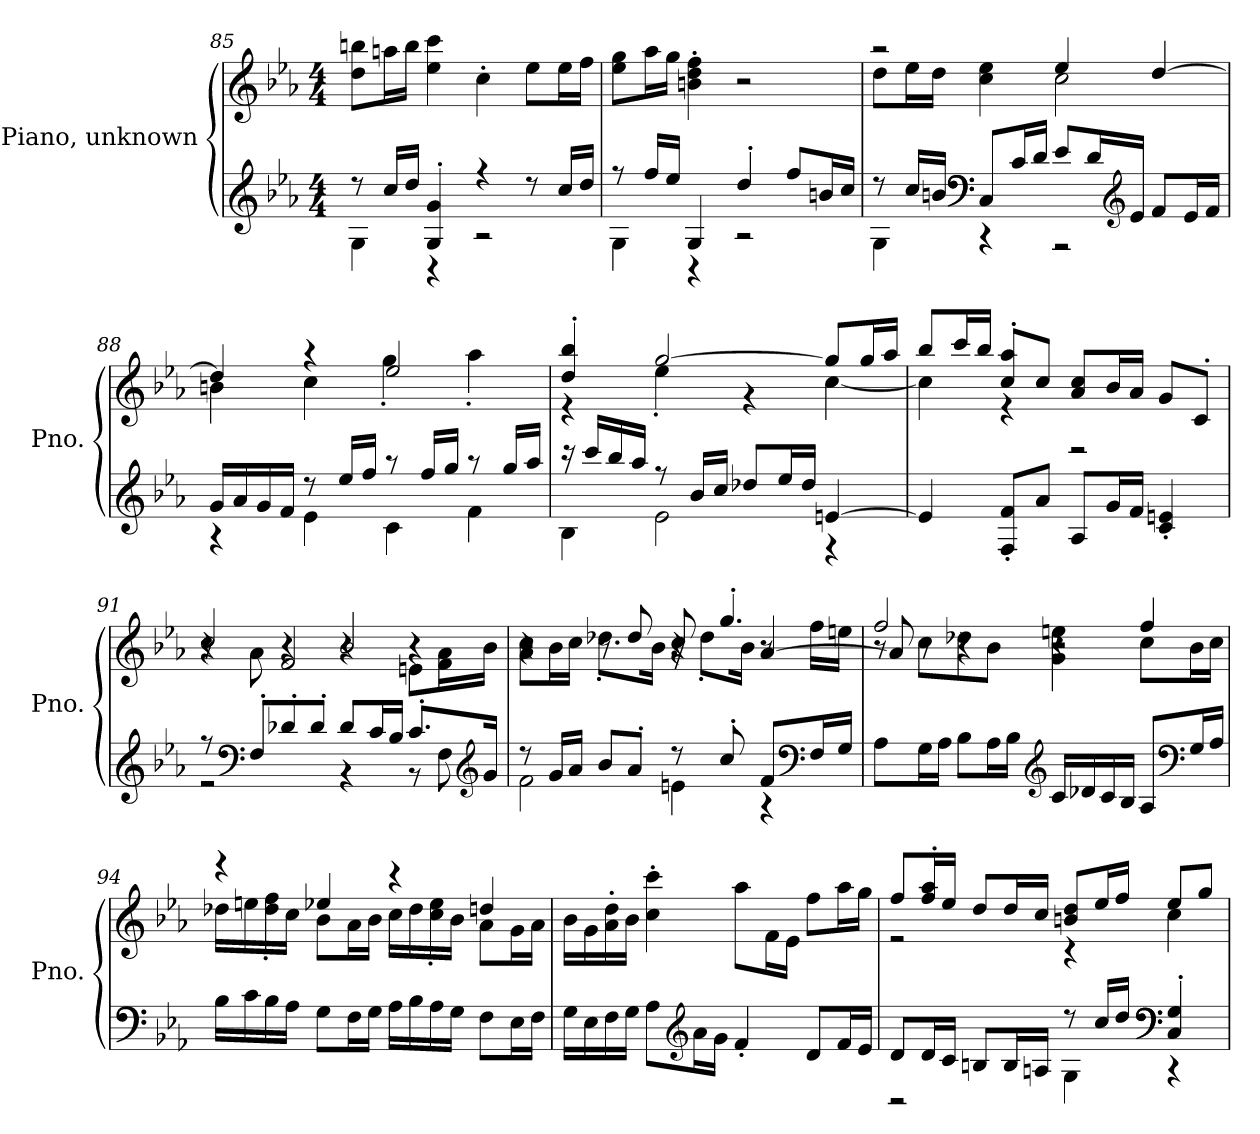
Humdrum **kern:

**kern	**kern
*part1	*part1
*staff2	*staff1
*I"Piano, unknown	*
*I'Pno.	*
!!LO:PB:g=z
*clefG2	*clefG2
*k[b-e-a-]	*k[b-e-a-]
*M4/4	*M4/4
=85	=85
*^	*
8r	4G\	8dd\ 8bbn\L
16cc/LL	.	16aan\L
16dd/JJ	.	16bb\JJ
4G/' 4g/'	4r	4ee-\ 4ccc\
4r	2r	4cc'\
8r	.	8ee-\L
16cc/LL	.	16ee-\L
16dd/JJ	.	16ff\JJ
=86	=86	=86
8r	4G\	8ee-\ 8gg\L
16ff/LL	.	16aa-\L
16ee-/JJ	.	16gg\JJ
4G/	4r	4bn\' 4dd\' 4ff\'
4dd'/	2r	2r
8ff/L	.	.
16bn/L	.	.
16cc/JJ	.	.
=87	=87	=87
*	*	*^
8r	4G\	2r	8dd\L
16cc/LL	.	.	16ee-\L
16bn/JJ	.	.	16dd\JJ
*clefF4	*	*	*
8C/L	4r	.	4cc\ 4ee-\
16c/L	.	.	.
16d/JJ	.	.	.
8e-/L	2r	4ee-/	2cc\
16d/L	.	.	.
*clefG2	*	*	*
16e-/JJ	.	.	.
8f/L	.	[4dd/	.
16e-/L	.	.	.
16f/JJ	.	.	.
!!LO:LB:g=z	!!
=88	=88	=88	=88
16g/LL	4r	4dd/]	4bn\
16a-/	.	.	.
16g/	.	.	.
16f/JJ	.	.	.
8r	4e-\	4r	4cc\
16ee-/LL	.	.	.
16ff/JJ	.	.	.
8r	4c\	2ee-/	4gg'\
16ff/LL	.	.	.
16gg/JJ	.	.	.
8r	4f\	.	4aa-'\
16gg/LL	.	.	.
16aa-/JJ	.	.	.
=89	=89	=89	=89
16r	4B-\	4dd/' 4bb-/'	4r
16ccc/LL	.	.	.
16bb-/	.	.	.
16aa-/JJ	.	.	.
8r	2e-\	[2gg/	4ee-'\
16b-/LL	.	.	.
16cc/JJ	.	.	.
8dd-X/L	.	.	4r
16ee-/L	.	.	.
16dd-/JJ	.	.	.
[4en/	4r	8gg/L]	[4cc\
.	.	16gg/L	.
.	.	16aa-/JJ	.
*v	*v	*	*
=90	=90	=90
4e/]	8bb-/L	4cc\]
.	16ccc/L	.
.	16bb-/JJ	.
8F/' 8f/'L	8cc/' 8aa-/'L	4r
8a-/J	8cc/J	.
8A-/L	8a-/ 8cc/L	2r
16g/L	16b-/L	.
16f/JJ	16a-/JJ	.
4c/' 4en/'	8g/L	.
.	8c'/J	.
!!LO:LB:g=z
=91	=91	=91
*^	*	*^
8r	2r	2cc/	8r	4r
*clefF4	*	*	*	*
8F'/L	.	.	8a-\	.
8d-X'/	.	.	4r	2f/
8d-'/J	.	.	.	.
8d-/L	4r	2b-/	4r	.
16c/L	.	.	.	.
16B-/JJ	.	.	.	.
8.c'/L	8r	.	8en\L	4r
.	8F\	.	16f\ 16a-\L	.
*clefG2	*	*	*	*
16g/Jk	.	.	16b-\JJ	.
=92	=92	=92	=92	=92
8r	2f\	4r	8a-\ 8cc\L	2r
16g/LL	.	.	16b-\L	.
16a-/JJ	.	.	16cc\JJ	.
8b-/L	.	8r	8.dd-X'\L	.
8a-'/J	.	8dd-/	.	.
.	.	.	16b-\Jk	.
8r	4en\	8cc/	16r	4r
.	.	.	8dd-'\L	.
8cc'/	.	4.gg'/	.	.
.	.	.	16b-\Jk	.
8f/L	4r	.	8r	[4a-/
*clefF4	*	*	*	*
16F/L	.	.	16ff\LL	.
16G/JJ	.	.	16een\JJ	.
*v	*v	*	*	*
!!LO:LB:g=z	!!	!!
=93	=93	=93	=93
8A-\L	2ff/	8r	8a-/]
16G\L	.	8cc\L	8r
16A-\JJ	.	.	.
8B-\L	.	8dd-X\	4r
16A-\L	.	8b-\J	.
16B-\JJ	.	.	.
*clefG2	*	*	*
16c/LL	4r	4g\ 4een\	2r
16d-X/	.	.	.
16c/	.	.	.
16B-/JJ	.	.	.
8A-/L	4ff/	8cc\L	.
*clefF4	*	*	*
16G/L	.	16b-\L	.
16A-/JJ	.	16cc\JJ	.
*	*	*v	*v
=94	=94	=94
16B-\LL	4r	16dd-X\LL
16c\	.	16een\
16B-\	.	16dd-\' 16ff\'
16A-\JJ	.	16cc\JJ
8G\L	4ee-X/	8b-\L
16F\L	.	16a-\L
16G\JJ	.	16b-\JJ
16A-\LL	4r	16cc\LL
16B-\	.	16dd-\
16A-\	.	16cc\' 16ee-\'
16G\JJ	.	16b-\JJ
8F\L	4ddn/	8a-\L
16E-\L	.	16g\L
16F\JJ	.	16a-\JJ
*	*v	*v
!!LO:LB:g=z
=95	=95
16G\LL	16b-\LL
16E-\	16g\
16F\	16a-\' 16dd\'
16G\JJ	16b-\JJ
8A-\L	4cc\' 4ccc\'
*clefG2	*
16a-\L	.
16g\JJ	.
4f'/	8aa-\L
.	16f\L
.	16e-\JJ
8d/L	8ff\L
16f/L	16aa-\L
16e-/JJ	16gg\JJ
=96	=96
*^	*^
8d/L	2r	8ff/L	2r
16d/L	.	16ff/' 16aa-/'L	.
16c/JJ	.	16ee-/JJ	.
8Bn/L	.	8dd/L	.
16B/L	.	16dd/L	.
16An/JJ	.	16cc/JJ	.
8r	4G\	8bn/ 8dd/L	4r
16cc/LL	.	16ee-/L	.
16dd/JJ	.	16ff/JJ	.
*clefF4	*	*	*
4C/' 4G/'	4r	8ee-/L	4cc\
.	.	8gg/J	.
*v	*v	*	*
*	*v	*v
=	=
*-	*-
